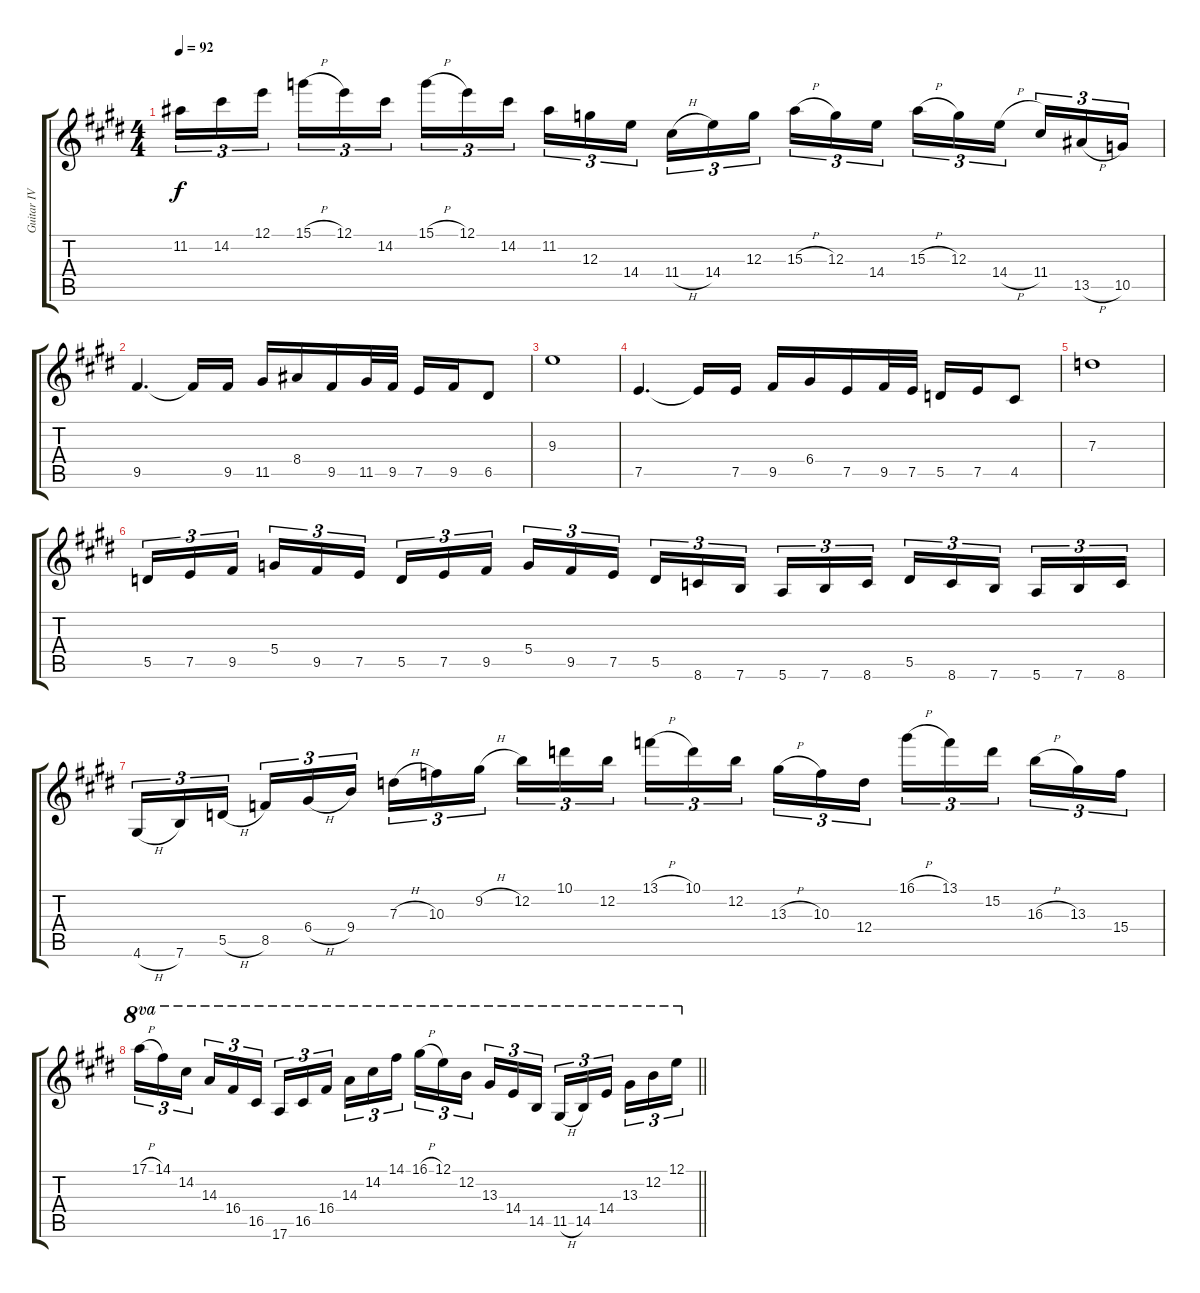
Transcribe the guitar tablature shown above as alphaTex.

\track ("Guitar IV" "Guitar IV") {instrument acousticguitarsteel}
\staff {score tabs}
\tuning (E4 B3 G3 D3 A2 E2) {hide}
\ts (4 4)
\tempo 92
\clef g2
\ks e
11.2.16{tu (3 2) dy f} 14.2.16{tu (3 2)} 12.1.16{tu (3 2) beam splitsecondary} 15.1{h}.16{tu (3 2)} 12.1.16{tu (3 2)} 14.2.16{tu (3 2)} 15.1{h}.16{tu (3 2)} 12.1.16{tu (3 2)} 14.2.16{tu (3 2) beam splitsecondary} 11.2.16{tu (3 2)} 12.3.16{tu (3 2)} 14.4.16{tu (3 2)} 11.4{h}.16{tu (3 2)} 14.4.16{tu (3 2)} 12.3.16{tu (3 2) beam splitsecondary} 15.3{h}.16{tu (3 2)} 12.3.16{tu (3 2)} 14.4.16{tu (3 2)} 15.3{h}.16{tu (3 2)} 12.3.16{tu (3 2)} 14.4{h}.16{tu (3 2) beam splitsecondary} 11.4.16{tu (3 2)} 13.5{h}.16{tu (3 2)} 10.5.16{tu (3 2)} |
9.5.4{d} 9.5{t}.16 9.5.16 11.5.16 8.4.16 9.5.16 11.5.32 9.5.32 7.5.16 9.5.16 6.5.8 |
9.3.1 |
7.5.4{d} 7.5{t}.16 7.5.16 9.5.16 6.4.16 7.5.16 9.5.32 7.5.32 5.5.16 7.5.16 4.5.8 |
7.3.1 |
5.5.16{tu (3 2)} 7.5.16{tu (3 2)} 9.5.16{tu (3 2) beam splitsecondary} 5.4.16{tu (3 2)} 9.5.16{tu (3 2)} 7.5.16{tu (3 2)} 5.5.16{tu (3 2)} 7.5.16{tu (3 2)} 9.5.16{tu (3 2) beam splitsecondary} 5.4.16{tu (3 2)} 9.5.16{tu (3 2)} 7.5.16{tu (3 2)} 5.5.16{tu (3 2)} 8.6.16{tu (3 2)} 7.6.16{tu (3 2) beam splitsecondary} 5.6.16{tu (3 2)} 7.6.16{tu (3 2)} 8.6.16{tu (3 2)} 5.5.16{tu (3 2)} 8.6.16{tu (3 2)} 7.6.16{tu (3 2) beam splitsecondary} 5.6.16{tu (3 2)} 7.6.16{tu (3 2)} 8.6.16{tu (3 2)} |
4.6{h}.16{tu (3 2)} 7.6.16{tu (3 2)} 5.5{h}.16{tu (3 2) beam splitsecondary} 8.5.16{tu (3 2)} 6.4{h}.16{tu (3 2)} 9.4.16{tu (3 2)} 7.3{h}.16{tu (3 2)} 10.3.16{tu (3 2)} 9.2{h}.16{tu (3 2) beam splitsecondary} 12.2.16{tu (3 2)} 10.1.16{tu (3 2)} 12.2.16{tu (3 2)} 13.1{h}.16{tu (3 2)} 10.1.16{tu (3 2)} 12.2.16{tu (3 2) beam splitsecondary} 13.3{h}.16{tu (3 2)} 10.3.16{tu (3 2)} 12.4.16{tu (3 2)} 16.1{h}.16{tu (3 2)} 13.1.16{tu (3 2)} 15.2.16{tu (3 2) beam splitsecondary} 16.3{h}.16{tu (3 2)} 13.3.16{tu (3 2)} 15.4.16{tu (3 2)} |
\barLineRight lightlight
17.1{h}.16{tu (3 2) ot 8va} 14.1.16{tu (3 2) ot 8va} 14.2.16{tu (3 2) ot 8va beam splitsecondary} 14.3.16{tu (3 2) ot 8va} 16.4.16{tu (3 2) ot 8va} 16.5.16{tu (3 2) ot 8va} 17.6.16{tu (3 2) ot 8va} 16.5.16{tu (3 2) ot 8va} 16.4.16{tu (3 2) ot 8va beam splitsecondary} 14.3.16{tu (3 2) ot 8va} 14.2.16{tu (3 2) ot 8va} 14.1.16{tu (3 2) ot 8va} 16.1{h}.16{tu (3 2) ot 8va} 12.1.16{tu (3 2) ot 8va} 12.2.16{tu (3 2) ot 8va beam splitsecondary} 13.3.16{tu (3 2) ot 8va} 14.4.16{tu (3 2) ot 8va} 14.5.16{tu (3 2) ot 8va} 11.5{h}.16{tu (3 2) ot 8va} 14.5.16{tu (3 2) ot 8va} 14.4.16{tu (3 2) ot 8va beam splitsecondary} 13.3.16{tu (3 2) ot 8va} 12.2.16{tu (3 2) ot 8va} 12.1.16{tu (3 2) ot 8va}
